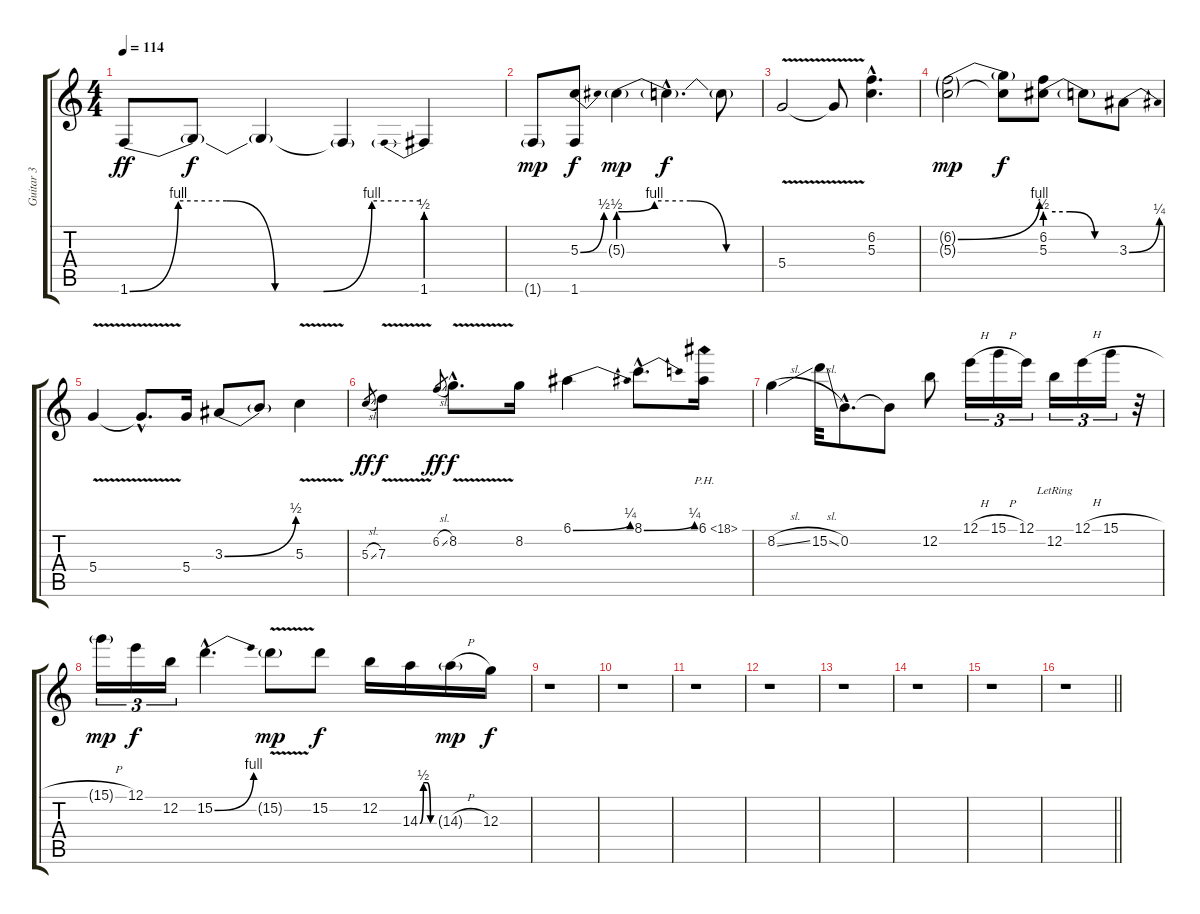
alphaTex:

\track ("Guitar 3" "Guitar 3") {instrument overdrivenguitar}
\staff {score tabs}
\tuning (E4 B3 G3 D3 A2 E2) {hide}
\ts (4 4)
\tempo 114
\clef g2
\ks c
1.6{be (custom 0 0 10 4 20 4 30 0 40 0 50 4 60 4)}.8{dy ff} 1.6{t}.8{dy f} 1.6{t}.4 1.6{t}.4 1.6{be (prebend 0 2 60 2)}.4 |
1.6{g}.8{dy mp} (5.3{be (bend 0 0 60 2)} 1.6).8{dy f} 5.3{be (custom 0 2 15 4 30 4 45 0 60 0) g}.4{dy mp} 5.3{hac t}.4{d dy f} 5.3{t}.8 |
5.4{v}.2 5.4{t}.8 (6.2{hac} 5.3{hac}).4{d} |
(6.2{be (bend 0 0 60 4) g} 5.3{g}).2{dy mp} (6.2{t} 5.3{t}).8{dy f} (6.2 5.3{be (custom 0 2 20 2 40 0 60 0)}).8 5.3{t}.8 3.3{be (bend 0 0 60 1)}.8 |
5.4{v}.4 5.4{hac t}.8{d} 5.4.16 3.3{be (bend 0 0 60 2)}.8 3.3{t}.8 5.3{v}.4 |
5.3{sl}.8{gr dy ff} 7.3{v}.4{dy f} 6.2{sl}.8{gr dy ff} 8.2{v hac}.8{d dy f} 8.2.16 6.1{be (bend 0 0 60 1)}.4 8.1{be (bend 0 0 60 1) hac}.8{d} 6.1{ph 12}.16 |
8.2{sl}.4 15.2{sl}.32 0.2{hac}.8{d} 0.2{t}.8 12.2.8 12.1{h}.16{tu (3 2)} 15.1{h}.16{tu (3 2)} 12.1.16{tu (3 2)} 12.2{lr}.16{tu (3 2)} 12.1{h}.16{tu (3 2)} 15.1{h}.16{tu (3 2)} r.32 |
15.1{h g}.16{tu (3 2) dy mp} 12.1.16{tu (3 2) dy f} 12.2.16{tu (3 2)} 15.2{be (bend 0 0 60 4) hac}.4{d} 15.2{v g}.8{dy mp} 15.2.8{dy f} 12.2.16 14.3{be (custom 0 0 15 2 30 2 45 0 60 0)}.16 14.3{h g}.16{dy mp} 12.3.16{dy f} |
r.1 |
r.1 |
r.1 |
r.1 |
r.1 |
r.1 |
r.1 |
\barLineRight lightlight
r.1
